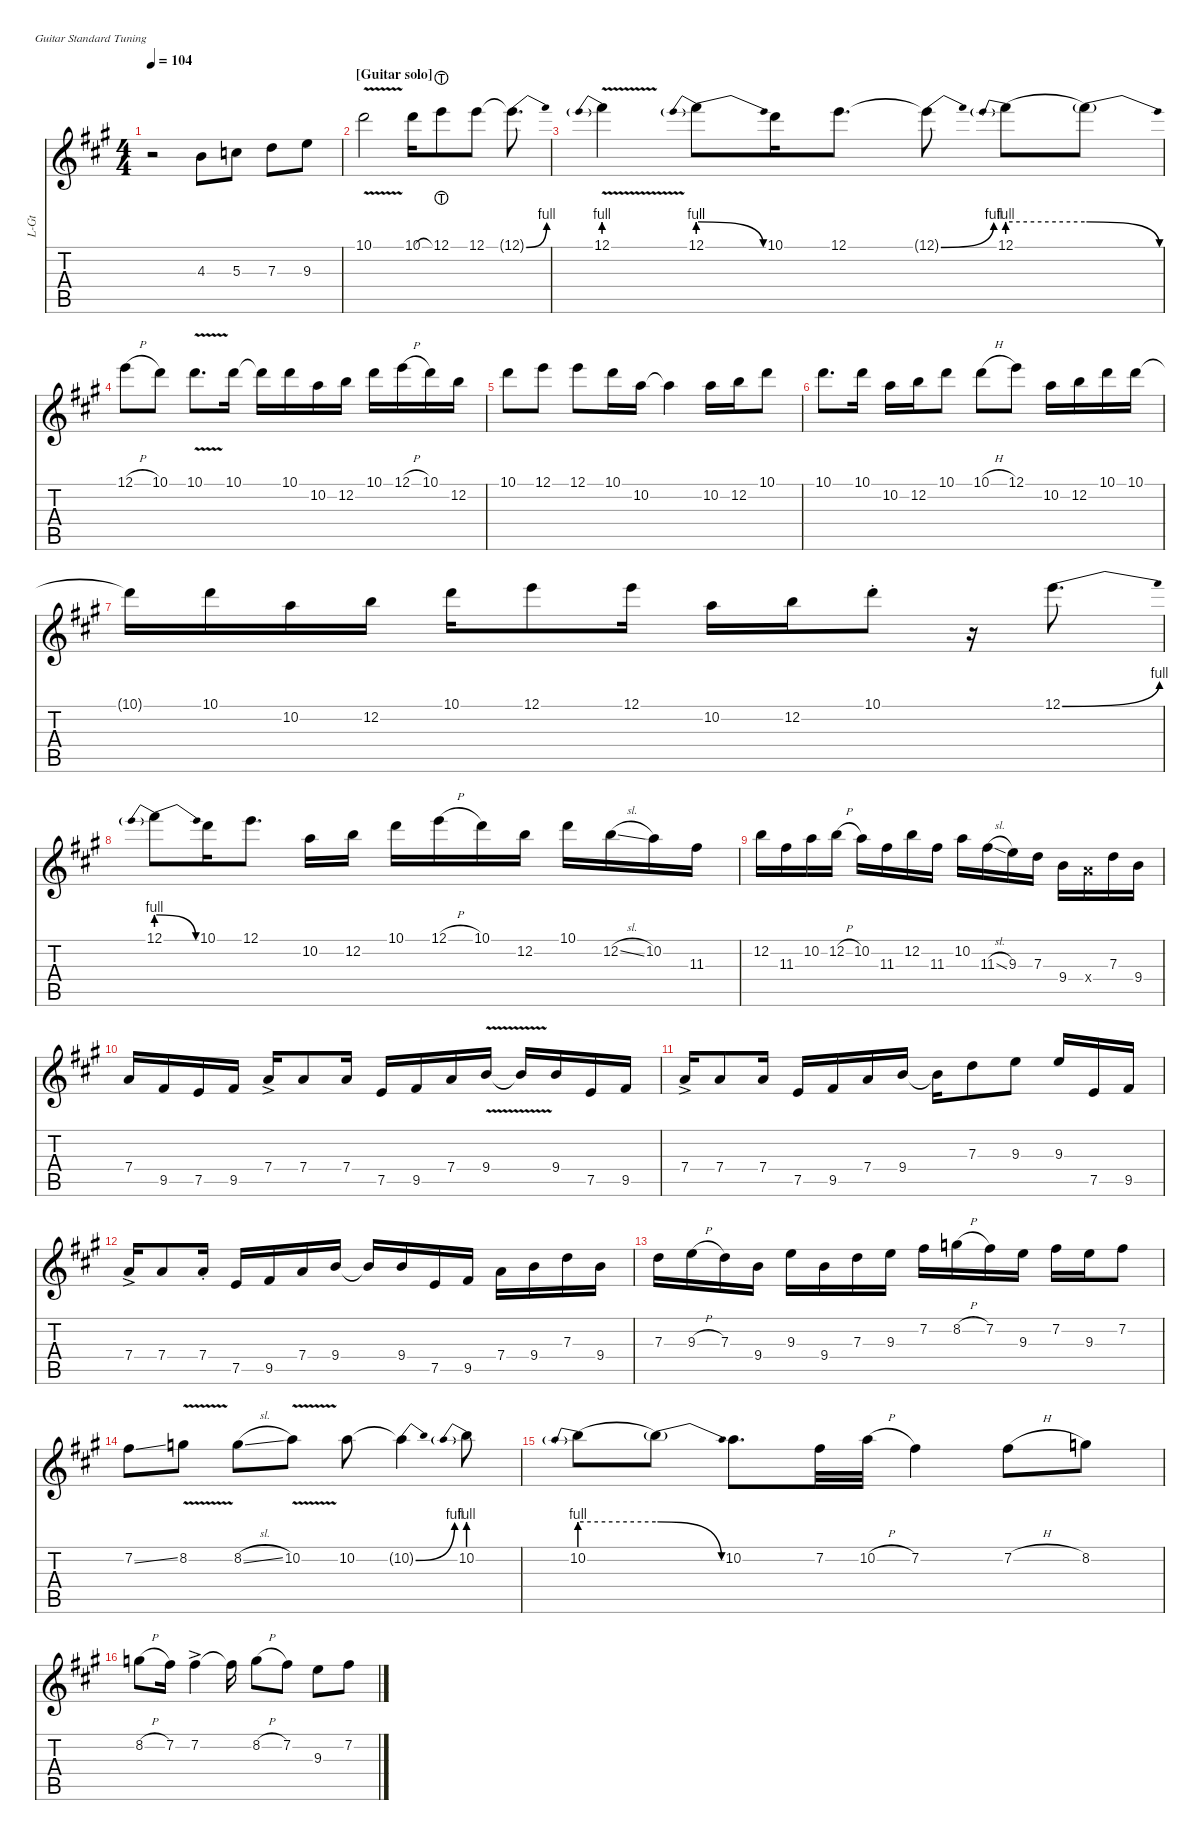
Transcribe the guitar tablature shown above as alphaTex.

\hideDynamics
\bracketExtendMode nobrackets
\otherSystemsTrackNameOrientation horizontal
\track ("Lead Guitar" "L-Gt") {defaultSystemsLayout 4 mute instrument overdrivenguitar}
\staff {score tabs}
\tuning (E4 B3 G3 D3 A2 E2)
\ts (4 4)
\tempo 104
\clef g2
\ks a
r.2{dy mp beam Down} 4.3{acc forcenatural}.8{dy ff beam Down} 5.3{acc forcenatural}.8{beam Down} 7.3{acc forcenatural}.8{beam Down} 9.3{acc forcenatural}.8{beam Down} |
\section ("" "[Guitar solo]")
10.1{v acc forcenatural}.2{beam Down} 10.1{acc forcenatural}.16{beam Down} 12.1{lht acc forcenatural}.8{beam Down} 12.1{acc forcenatural}.8{beam Down} 12.1{be (bend 0 0 10.799999999999999 4) t acc forcenatural}.8{d beam Down} |
12.1{be (prebend 0 4 60 4) v}.4{beam Down} 12.1{be (prebendrelease 0 4 15 0)}.8{beam Down} 10.1{acc forcenatural}.16{beam Down} 12.1{acc forcenatural}.8{d beam Down} 12.1{be (bend 0 0 7.8 4) t acc forcenatural}.8{beam Down} 12.1{be (prebend 0 4 60 4)}.8{beam Down} 12.1{be (release 0 4 15 0) t}.8{beam Down} |
12.1{h acc forcenatural}.8{beam Down} 10.1{acc forcenatural}.8{beam Down} 10.1{v acc forcenatural}.8{d beam Down} 10.1{acc forcenatural}.16{beam Down} 10.1{t acc forcenatural}.16{beam Down} 10.1{acc forcenatural}.16{beam Down} 10.2{acc forcenatural}.16{beam Down} 12.2{acc forcenatural}.16{beam Down} 10.1{acc forcenatural}.16{beam Down} 12.1{h acc forcenatural}.16{beam Down} 10.1{acc forcenatural}.16{beam Down} 12.2{acc forcenatural}.16{beam Down} |
10.1{acc forcenatural}.8{beam Down} 12.1{acc forcenatural}.8{beam Down} 12.1{acc forcenatural}.8{beam Down} 10.1{acc forcenatural}.16{beam Down} 10.2{acc forcenatural}.16{beam Down} 10.2{t acc forcenatural}.4{beam Down} 10.2{acc forcenatural}.16{beam Down} 12.2{acc forcenatural}.16{beam Down} 10.1{acc forcenatural}.8{beam Down} |
10.1{acc forcenatural}.8{d beam Down} 10.1{acc forcenatural}.16{beam Down} 10.2{acc forcenatural}.16{beam Down} 12.2{acc forcenatural}.16{beam Down} 10.1{acc forcenatural}.8{beam Down} 10.1{h acc forcenatural}.8{beam Down} 12.1{acc forcenatural}.8{beam Down} 10.2{acc forcenatural}.16{beam Down} 12.2{acc forcenatural}.16{beam Down} 10.1{acc forcenatural}.16{beam Down} 10.1{acc forcenatural}.16{beam Down} |
10.1{t acc forcenatural}.16{beam Down} 10.1{acc forcenatural}.16{beam Down} 10.2{acc forcenatural}.16{beam Down} 12.2{acc forcenatural}.16{beam Down} 10.1{acc forcenatural}.16{beam Down} 12.1{acc forcenatural}.8{beam Down} 12.1{acc forcenatural}.16{beam Down} 10.2{acc forcenatural}.16{beam Down} 12.2{acc forcenatural}.16{beam Down} 10.1{st acc forcenatural}.8{beam Down} r.16{beam Down} 12.1{be (bend 9.6 0 28.799999999999997 4) acc forcenatural}.8{d beam Down} |
12.1{be (prebendrelease 0 4 8.4 0)}.8{beam Down} 10.1{acc forcenatural}.16{beam Down} 12.1{acc forcenatural}.8{d beam Down} 10.2{acc forcenatural}.16{beam Down} 12.2{acc forcenatural}.16{beam Down} 10.1{acc forcenatural}.16{beam Down} 12.1{h acc forcenatural}.16{beam Down} 10.1{acc forcenatural}.16{beam Down} 12.2{acc forcenatural}.16{beam Down} 10.1{acc forcenatural}.16{beam Down} 12.2{sl acc forcenatural}.16{beam Down} 10.2{acc forcenatural}.16{beam Down} 11.3{acc #}.16{beam Down} |
12.2{acc forcenatural}.16{beam Down} 11.3{acc #}.16{beam Down} 10.2{acc forcenatural}.16{beam Down} 12.2{h acc forcenatural}.16{beam Down} 10.2{acc forcenatural}.16{beam Down} 11.3{acc #}.16{beam Down} 12.2{acc forcenatural}.16{beam Down} 11.3{acc #}.16{beam Down} 10.2{acc forcenatural}.16{beam Down} 11.3{sl acc #}.16{beam Down} 9.3{acc forcenatural}.16{beam Down} 7.3{acc forcenatural}.16{beam Down} 9.4{acc forcenatural}.16{beam Down} 7.4{x acc forcenatural}.16{beam Down} 7.3{acc forcenatural}.16{beam Down} 9.4{acc forcenatural}.16{beam Down} |
7.4{acc forcenatural}.16{beam Up} 9.5{acc #}.16{beam Up} 7.5{acc forcenatural}.16{beam Up} 9.5{acc #}.16{beam Up} 7.4{ac acc forcenatural}.16{beam Up} 7.4{acc forcenatural}.8{beam Up} 7.4{acc forcenatural}.16{beam Up} 7.5{acc forcenatural}.16{beam Up} 9.5{acc #}.16{beam Up} 7.4{acc forcenatural}.16{beam Up} 9.4{v acc forcenatural}.16{beam Up} 9.4{v t acc forcenatural}.16{beam Up} 9.4{acc forcenatural}.16{beam Up} 7.5{acc forcenatural}.16{beam Up} 9.5{acc #}.16{beam Up} |
7.4{ac acc forcenatural}.16{beam Up} 7.4{acc forcenatural}.8{beam Up} 7.4{acc forcenatural}.16{beam Up} 7.5{acc forcenatural}.16{beam Up} 9.5{acc #}.16{beam Up} 7.4{acc forcenatural}.16{beam Up} 9.4{acc forcenatural}.16{beam Up} 9.4{t acc forcenatural}.16{beam Down} 7.3{acc forcenatural}.8{beam Down} 9.3{acc forcenatural}.8{beam Down} 9.3{acc forcenatural}.16{beam Up} 7.5{acc forcenatural}.16{beam Up} 9.5{acc #}.16{beam Up} |
7.4{ac acc forcenatural}.16{beam Up} 7.4{acc forcenatural}.8{beam Up} 7.4{st acc forcenatural}.16{beam Up} 7.5{acc forcenatural}.16{beam Up} 9.5{acc #}.16{beam Up} 7.4{acc forcenatural}.16{beam Up} 9.4{acc forcenatural}.16{beam Up} 9.4{t acc forcenatural}.16{beam Up} 9.4{acc forcenatural}.16{beam Up} 7.5{acc forcenatural}.16{beam Up} 9.5{acc #}.16{beam Up} 7.4{acc forcenatural}.16{beam Down} 9.4{acc forcenatural}.16{beam Down} 7.3{acc forcenatural}.16{beam Down} 9.4{acc forcenatural}.16{beam Down} |
7.3{acc forcenatural}.16{beam Down} 9.3{h acc forcenatural}.16{beam Down} 7.3{acc forcenatural}.16{beam Down} 9.4{acc forcenatural}.16{beam Down} 9.3{acc forcenatural}.16{beam Down} 9.4{acc forcenatural}.16{beam Down} 7.3{acc forcenatural}.16{beam Down} 9.3{acc forcenatural}.16{beam Down} 7.2{acc #}.16{beam Down} 8.2{h acc forcenatural}.16{beam Down} 7.2{acc #}.16{beam Down} 9.3{acc forcenatural}.16{beam Down} 7.2{acc #}.16{beam Down} 9.3{acc forcenatural}.16{beam Down} 7.2{acc #}.8{beam Down} |
7.2{ss acc #}.8{beam Down} 8.2{v acc forcenatural}.8{beam Down} 8.2{sl acc forcenatural}.8{beam Down} 10.2{v acc forcenatural}.8{beam Down} 10.2{acc forcenatural}.8{beam Down} 10.2{be (bend 0 0 10.2 4) t acc forcenatural}.4{beam Down} 10.2{be (prebend 0 4 60 4)}.8{beam Down} |
10.2{be (prebend 0 4 60 4)}.8{beam Down} 10.2{be (release 0 4 15 0) t}.8{beam Down} 10.2{acc forcenatural}.8{d beam Down} 7.2{acc #}.32{beam Down} 10.2{h acc forcenatural}.32{beam Down} 7.2{acc #}.4{beam Down} 7.2{h acc #}.8{beam Down} 8.2{acc forcenatural}.8{beam Down} |
8.2{h acc forcenatural}.8{beam Down} 7.2{acc #}.16{beam Down} 7.2{ac acc #}.4{beam Down} 7.2{t acc #}.16{beam Down} 8.2{h acc forcenatural}.8{beam Down} 7.2{acc #}.8{beam Down} 9.3{acc forcenatural}.8{beam Down} 7.2{acc #}.8{beam Down}
